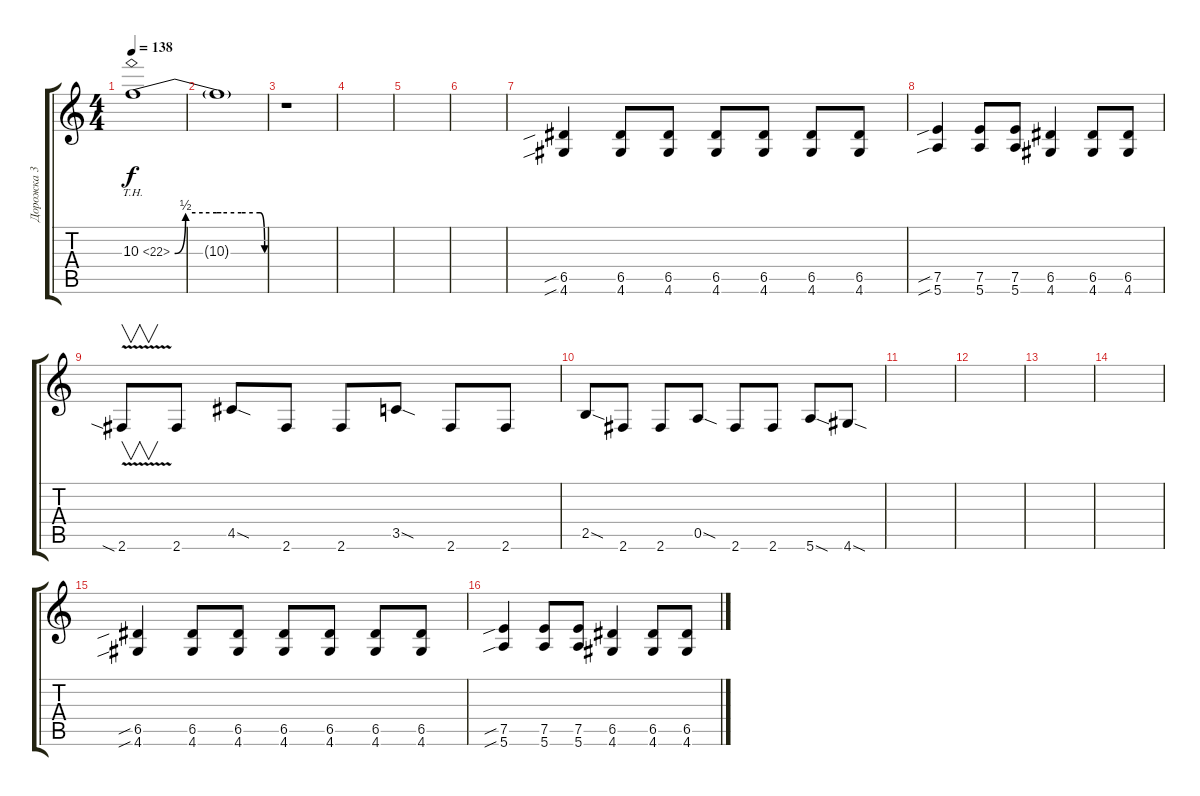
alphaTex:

\track ("Дорожка 3" "Дорожка 3") {instrument distortionguitar}
\staff {score tabs}
\tuning (E4 B3 G3 D3 A2 E2) {hide}
\ts (4 4)
\tempo 138
\clef g2
\ks c
10.3{be (custom 0 0 7 2 18 2 27 2 30 2 43 2 55 2 58 0 60 0) th 12}.1{dy f instrument distortionguitar} |
10.3{t}.1 |
r.1 |
|
|
|
(6.5{sib} 4.6{sib}).4 (6.5 4.6).8 (6.5 4.6).8 (6.5 4.6).8 (6.5 4.6).8 (6.5 4.6).8 (6.5 4.6).8 |
(7.5{sib} 5.6{sib}).4 (7.5 5.6).8 (7.5 5.6).8 (6.5 4.6).4 (6.5 4.6).8 (6.5 4.6).8 |
2.6{v sia}.8{v} 2.6.8 4.5{sod}.8 2.6.8 2.6.8 3.5{sod}.8 2.6.8 2.6.8 |
2.5{sod}.8 2.6.8 2.6.8 0.5{sod}.8 2.6.8 2.6.8 5.6{sod}.8 4.6{sod}.8 |
|
|
|
|
(6.5{sib} 4.6{sib}).4 (6.5 4.6).8 (6.5 4.6).8 (6.5 4.6).8 (6.5 4.6).8 (6.5 4.6).8 (6.5 4.6).8 |
(7.5{sib} 5.6{sib}).4 (7.5 5.6).8 (7.5 5.6).8 (6.5 4.6).4 (6.5 4.6).8 (6.5 4.6).8
